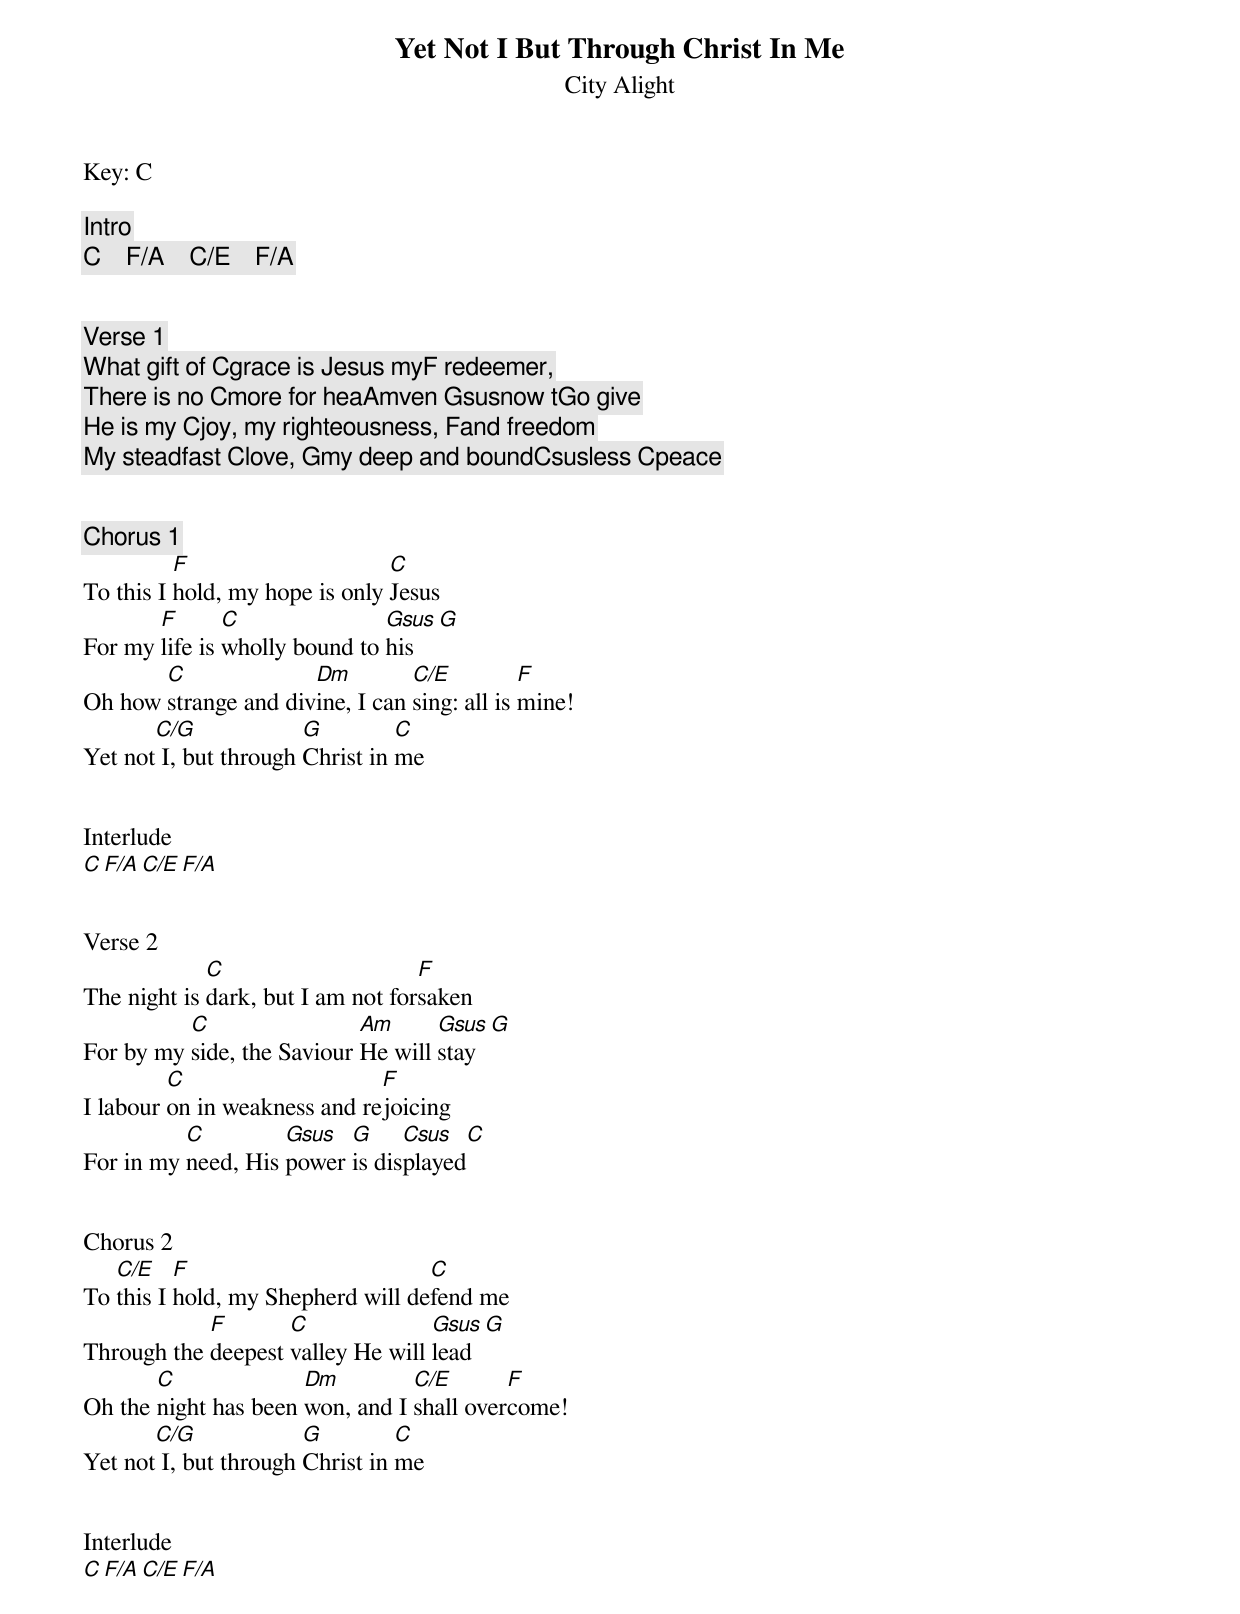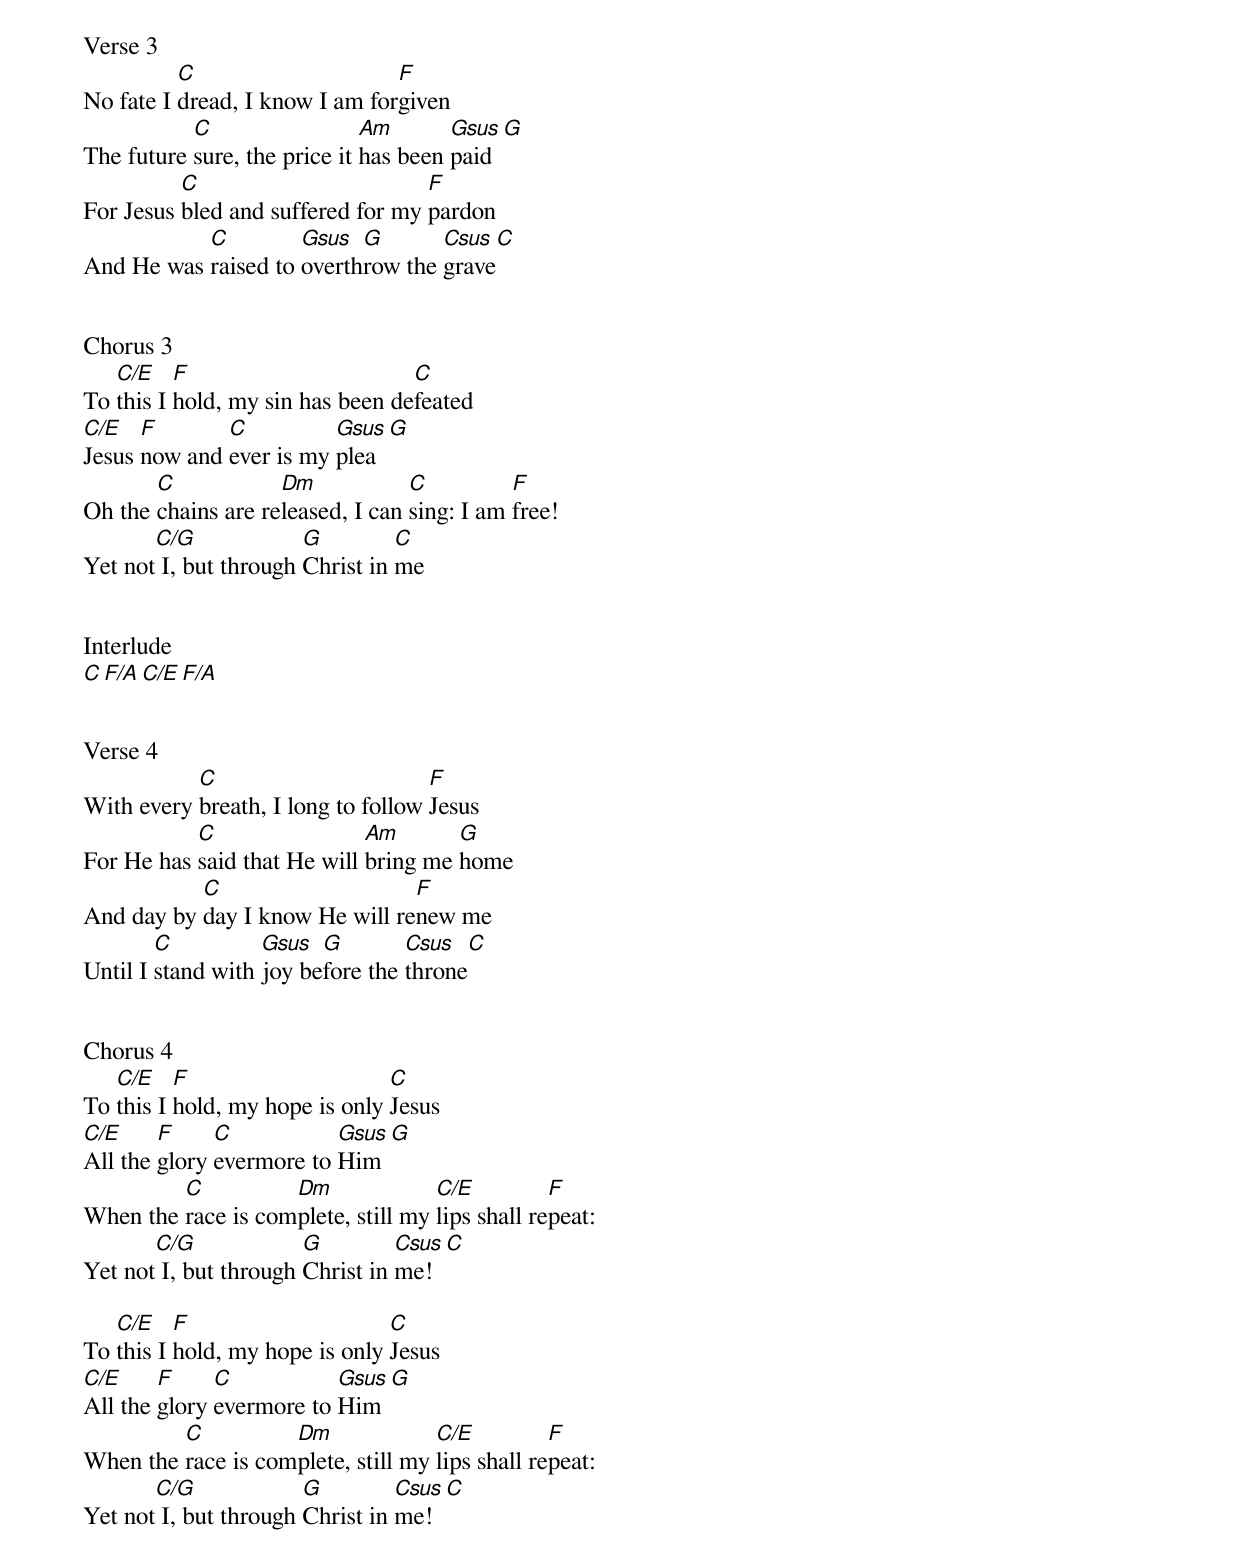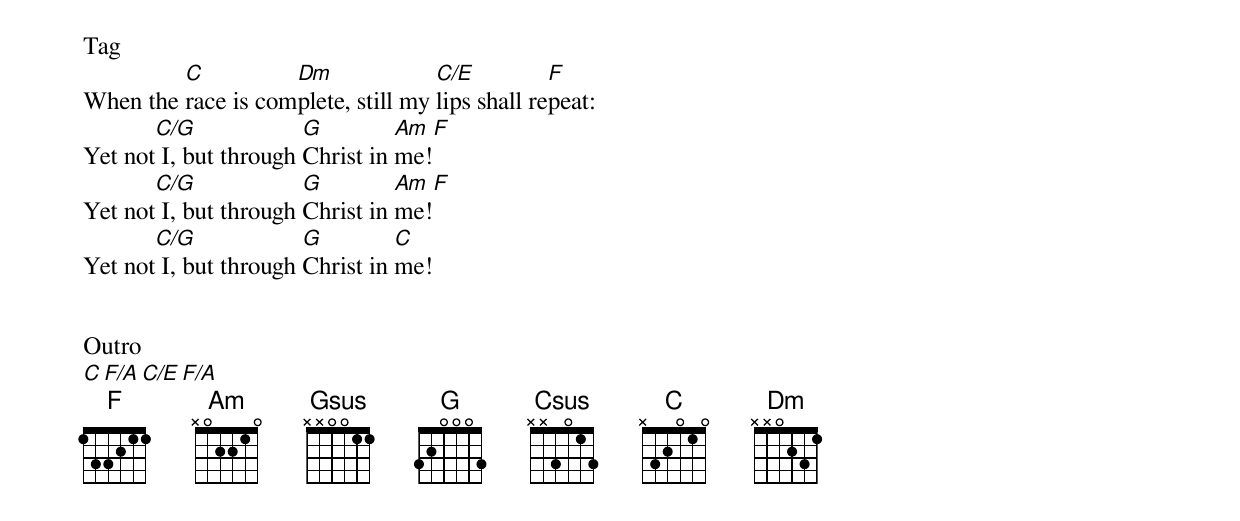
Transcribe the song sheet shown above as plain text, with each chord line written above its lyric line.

Yet Not I But Through Christ In Me
City Alight
Key: C

Intro
[C]    [F/A]    [C/E]    [F/A]


Verse 1
What gift of [C]grace is Jesus my[F] redeemer,
There is no [C]more for hea[Am]ven [Gsus]now t[G]o give
He is my [C]joy, my righteousness, [F]and freedom
My steadfast [C]love, [G]my deep and bound[Csus]less [C]peace


Chorus 1
          F                     C
To this I hold, my hope is only Jesus
       F       C               Gsus  G
For my life is wholly bound to his
       C              Dm         C/E          F
Oh how strange and divine, I can sing: all is mine!
       C/G             G         C
Yet not I, but through Christ in me


Interlude
C    F/A    C/E    F/A


Verse 2
             C                     F
The night is dark, but I am not forsaken
          C                 Am      Gsus  G
For by my side, the Saviour He will stay
         C                    F
I labour on in weakness and rejoicing
          C         Gsus  G     Csus    C
For in my need, His power is displayed


Chorus 2
   C/E    F                        C
To this I hold, my Shepherd will defend me
            F       C              Gsus  G
Through the deepest valley He will lead
       C              Dm         C/E       F
Oh the night has been won, and I shall overcome!
       C/G             G         C
Yet not I, but through Christ in me


Interlude
C    F/A    C/E   F/A


Verse 3
          C                     F
No fate I dread, I know I am forgiven
           C                  Am       Gsus  G
The future sure, the price it has been paid
          C                        F
For Jesus bled and suffered for my pardon
           C         Gsus  G       Csus  C
And He was raised to overthrow the grave


Chorus 3
   C/E    F                       C
To this I hold, my sin has been defeated
C/E   F       C          Gsus  G
Jesus now and ever is my plea
       C            Dm            C          F
Oh the chains are released, I can sing: I am free!
       C/G             G         C
Yet not I, but through Christ in me


Interlude
C    F/A    C/E    F/A


Verse 4
           C                        F
With every breath, I long to follow Jesus
           C                 Am       G
For He has said that He will bring me home
           C                    F
And day by day I know He will renew me
        C          Gsus  G        Csus   C
Until I stand with joy before the throne


Chorus 4
   C/E    F                     C
To this I hold, my hope is only Jesus
C/E     F     C           Gsus  G
All the glory evermore to Him
         C          Dm              C/E          F
When the race is complete, still my lips shall repeat:
       C/G             G         Csus  C
Yet not I, but through Christ in me!

   C/E    F                     C
To this I hold, my hope is only Jesus
C/E     F     C           Gsus  G
All the glory evermore to Him
         C          Dm              C/E          F
When the race is complete, still my lips shall repeat:
       C/G             G         Csus  C
Yet not I, but through Christ in me!


Tag
         C          Dm              C/E          F
When the race is complete, still my lips shall repeat:
       C/G             G         Am  F
Yet not I, but through Christ in me!
       C/G             G         Am  F
Yet not I, but through Christ in me!
       C/G             G         C
Yet not I, but through Christ in me!


Outro
C    F/A    C/E    F/A
